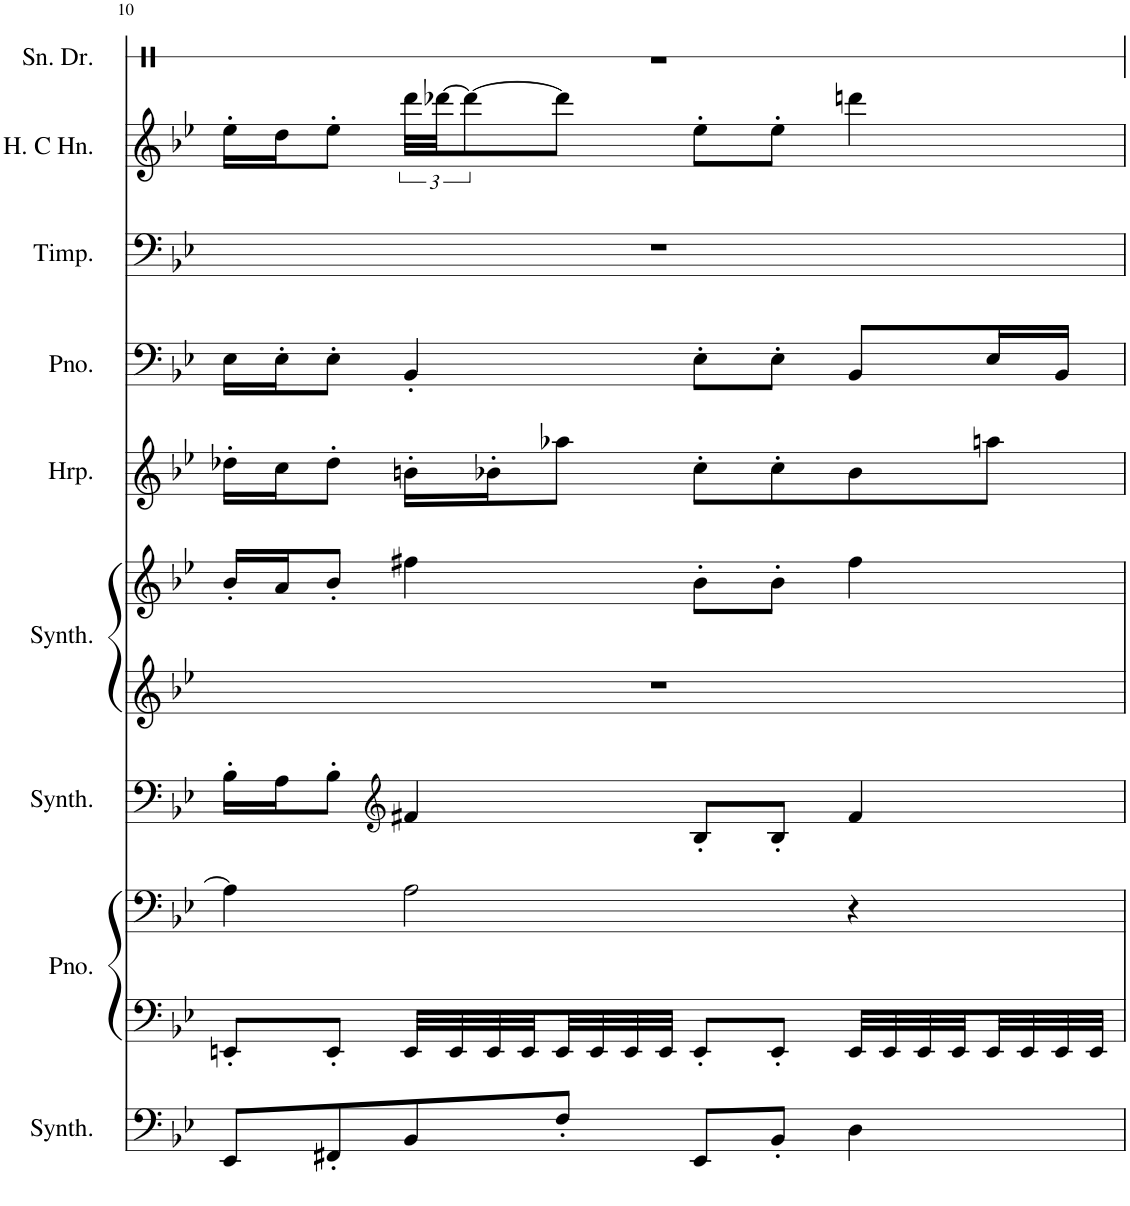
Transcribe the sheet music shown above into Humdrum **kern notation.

**kern	**kern	**kern	**kern	**kern	**kern	**kern	**kern	**kern	**kern	**kern
*part9	*part8	*part8	*part7	*part6	*part6	*part5	*part4	*part3	*part2	*part1
*staff11	*staff10	*staff9	*staff8	*staff7	*staff6	*staff5	*staff4	*staff3	*staff2	*staff1
*I"Saw Synthesizer	*I"Piano	*	*I"Effect Synthesizer	*I"Square Synthesizer	*	*I"Harp	*I"Piano	*I"Timpani	*I"High C Horn	*I"Snare Drum
*I'Synth.	*I'Pno.	*	*I'Synth.	*I'Synth.	*	*I'Hrp.	*I'Pno.	*I'Timp.	*I'H. C Hn.	*I'Sn. Dr.
!!LO:PB:g=z
*clefF4	*clefF4	*clefF4	*clefF4	*clefG2	*clefG2	*clefG2	*clefF4	*clefF4	*clefG2	*clefX
*	*	*	*	*	*	*	*	*	*Trd7c12	*
*k[b-e-]	*k[b-e-]	*k[b-e-]	*k[b-e-]	*k[b-e-]	*k[b-e-]	*k[b-e-]	*k[b-e-]	*k[b-e-]	*k[b-e-]	*k[b-e-]
*M4/4	*M4/4	*M4/4	*M4/4	*M4/4	*M4/4	*M4/4	*M4/4	*M4/4	*M4/4	*M4/4
=10	=10	=10	=10	=10	=10	=10	=10	=10	=10	=10
8EE-/L	8EEn'/L	4A\]	16B-'\LL	1r	16b-'/LL	16dd-X'\LL	16E-\LL	1r	16ee-'\LL	1r
.	.	.	16A\J	.	16a/J	16cc\J	16E-'\J	.	16dd\J	.
8FF#X'/	8EE'/J	.	8B-'\J	.	8b-'/J	8dd-'\J	8E-'\J	.	8ee-'\J	.
*	*	*	*clefG2	*	*	*	*	*	*	*
8BB-/	32EE/LLL	2A\	4f#X/	.	4ff#X\	16bn'\LL	4BB-'/	.	48ddd\LLL	.
.	.	.	.	.	.	.	.	.	[48ddd-X\JJ	.
.	32EE/	.	.	.	.	.	.	.	.	.
.	.	.	.	.	.	.	.	.	12ddd-\_	.
.	32EE/	.	.	.	.	16b-X'\J	.	.	.	.
.	32EE/	.	.	.	.	.	.	.	.	.
8F'/J	32EE/	.	.	.	.	8aa-X\J	.	.	8ddd-\J]	.
.	32EE/	.	.	.	.	.	.	.	.	.
.	32EE/	.	.	.	.	.	.	.	.	.
.	32EE/JJJ	.	.	.	.	.	.	.	.	.
8EE-/L	8EE'/L	.	8B-'/L	.	8b-'\L	8cc'\L	8E-'\L	.	8ee-'\L	.
8BB-'/J	8EE'/J	.	8B-'/J	.	8b-'\J	8cc'\	8E-'\J	.	8ee-'\J	.
4D\	32EE/LLL	4r	4f#/	.	4ff#\	8b-\	8BB-/L	.	4dddn\	.
.	32EE/	.	.	.	.	.	.	.	.	.
.	32EE/	.	.	.	.	.	.	.	.	.
.	32EE/	.	.	.	.	.	.	.	.	.
.	32EE/	.	.	.	.	8aan\J	16E-/L	.	.	.
.	32EE/	.	.	.	.	.	.	.	.	.
.	32EE/	.	.	.	.	.	16BB-/JJ	.	.	.
.	32EE/JJJ	.	.	.	.	.	.	.	.	.
=	=	=	=	=	=	=	=	=	=	=
*-	*-	*-	*-	*-	*-	*-	*-	*-	*-	*-
